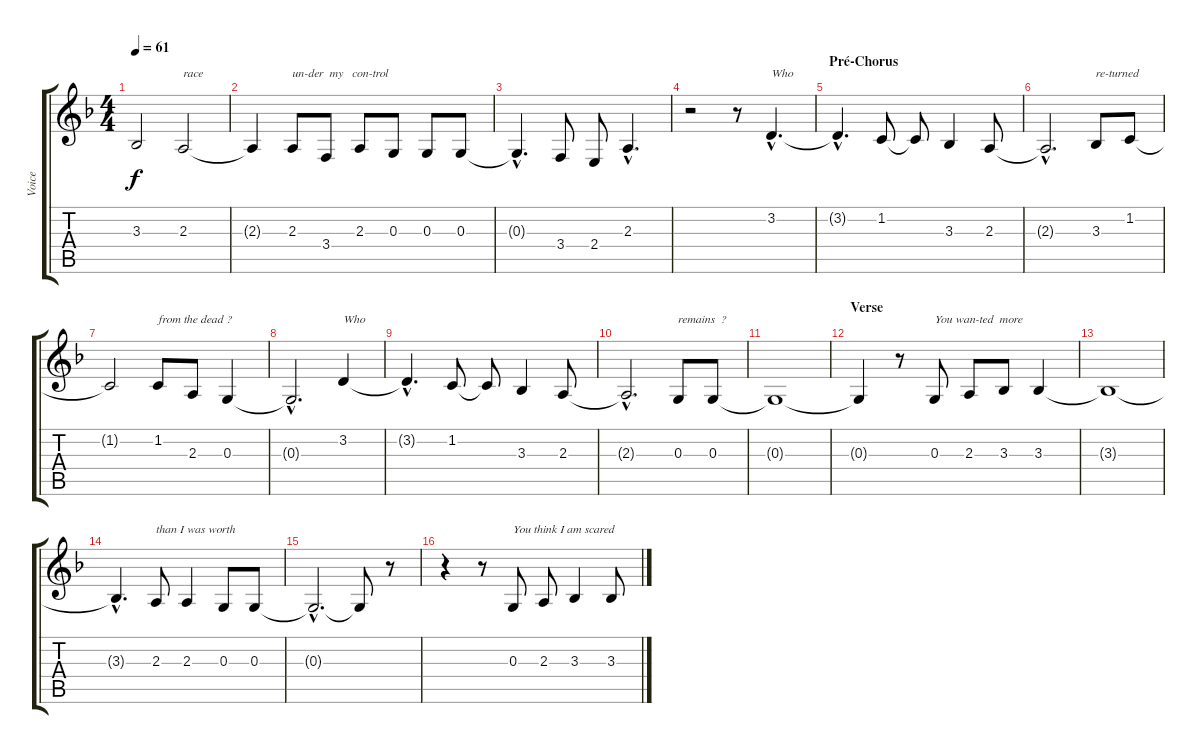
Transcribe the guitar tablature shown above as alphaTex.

\track ("Voice" "Voice") {instrument violin}
\staff {score tabs}
\tuning (E4 B3 G3 D3 A2 E2) {hide}
\ts (4 4)
\tempo 61
\clef g2
\ks f
3.3{t}.2{dy f} 2.3.2{txt "race"} |
2.3{t}.4 2.3.8{txt "un-der  my   con-trol"} 3.4.8 2.3.8 0.3.8 0.3.8 0.3.8 |
0.3{hac t}.4{d} 3.4.8 2.4.8 2.3{hac}.4{d} |
r.2 r.8 3.2{hac}.4{d txt "Who"} |
\section ("" "Pré-Chorus")
3.2{hac t}.4{d} 1.2.8 1.2{t}.8 3.3.4 2.3.8 |
2.3{hac t}.2{d} 3.3.8{txt "re-turned"} 1.2.8 |
1.2{t}.2 1.2.8{txt "from the dead ?"} 2.3.8 0.3.4 |
0.3{hac t}.2{d} 3.2.4{txt "Who"} |
3.2{hac t}.4{d} 1.2.8 1.2{t}.8 3.3.4 2.3.8 |
2.3{hac t}.2{d} 0.3.8{txt "remains  ?"} 0.3.8 |
0.3{t}.1 |
\section ("" "Verse")
0.3{t}.4 r.8 0.3.8{txt "You wan-ted  more"} 2.3.8 3.3.8 3.3.4 |
3.3{t}.1 |
3.3{hac t}.4{d} 2.3.8{txt "than I was worth"} 2.3.4 0.3.8 0.3.8 |
0.3{hac t}.2{d} 0.3{t}.8 r.8 |
r.4 r.8 0.3.8{txt "You think I am scared"} 2.3.8 3.3.4 3.3.8
